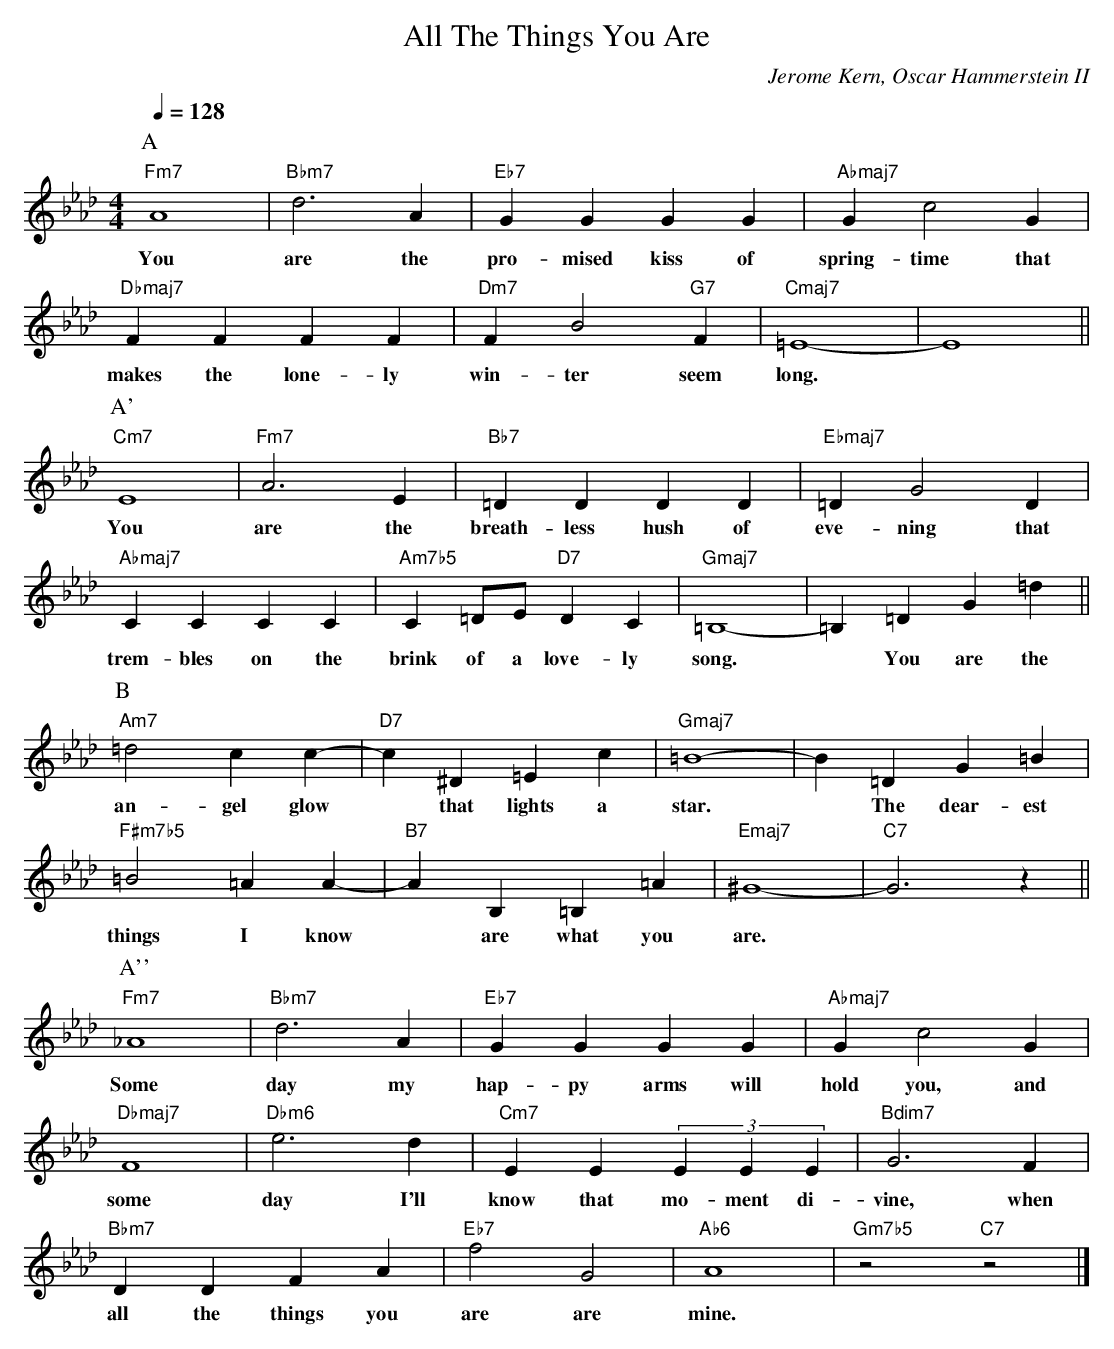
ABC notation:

X:1
T: All The Things You Are
C:Jerome Kern, Oscar Hammerstein II
M:4/4
Q:1/4=128
K:Ab
L:1/8
P: A
"Fm7" A8 | "Bbm7" d6 A2 | "Eb7" G2 G2 G2 G2 | "Abmaj7" G2 c4 G2 |
w: You | are the | pro- mised kiss of | spring- time that |
"Dbmaj7" F2 F2 F2 F2 | "Dm7" F2 B4 "G7" F2 | "Cmaj7" =E8- | E8 ||
P: A'
w: makes the lone- ly win- ter seem long.*
"Cm7" E8 | "Fm7" A6 E2 |"Bb7" =D2 D2 D2 D2 | "Ebmaj7" =D2 G4 D2 |
w: You are the breath- less hush of eve- ning that
"Abmaj7" C2 C2 C2 C2 | "Am7b5" C2 =DE "D7" D2 C2 | "Gmaj7" =B,8- | =B,2 =D2 G2 =d2 ||
P: B
w: trem-bles on the brink of a love-ly song. * You are the
"Am7" =d4 c2 c2- | "D7" c2 ^D2 =E2 c2 | "Gmaj7" =B8- | B2 =D2 G2 =B2 |
w: an-gel glow * that lights a star. * The dear-est
"F#m7b5" =B4 =A2 A2- | "B7" A2 B,2 =B,2 =A2 | "Emaj7" ^G8- | "C7" G6z2 ||
P: A''
w: things I know * are what you are. *
"Fm7" _A8 | "Bbm7" d6 A2 | "Eb7" G2 G2 G2 G2 | "Abmaj7" G2 c4 G2 |
w: Some | day my hap-py arms will hold you, and
"Dbmaj7" F8 | "Dbm6" e6 d2 | "Cm7" E2 E2 (3 E2 E2 E2 | "Bdim7" G6 F2 |
w: some day I'll know that mo-ment di- vine, when
"Bbm7" D2 D2 F2 A2 | "Eb7" f4 G4 | "Ab6" A8 | "Gm7b5" z4 "C7" z4 |]
w: all the things you are are mine.
